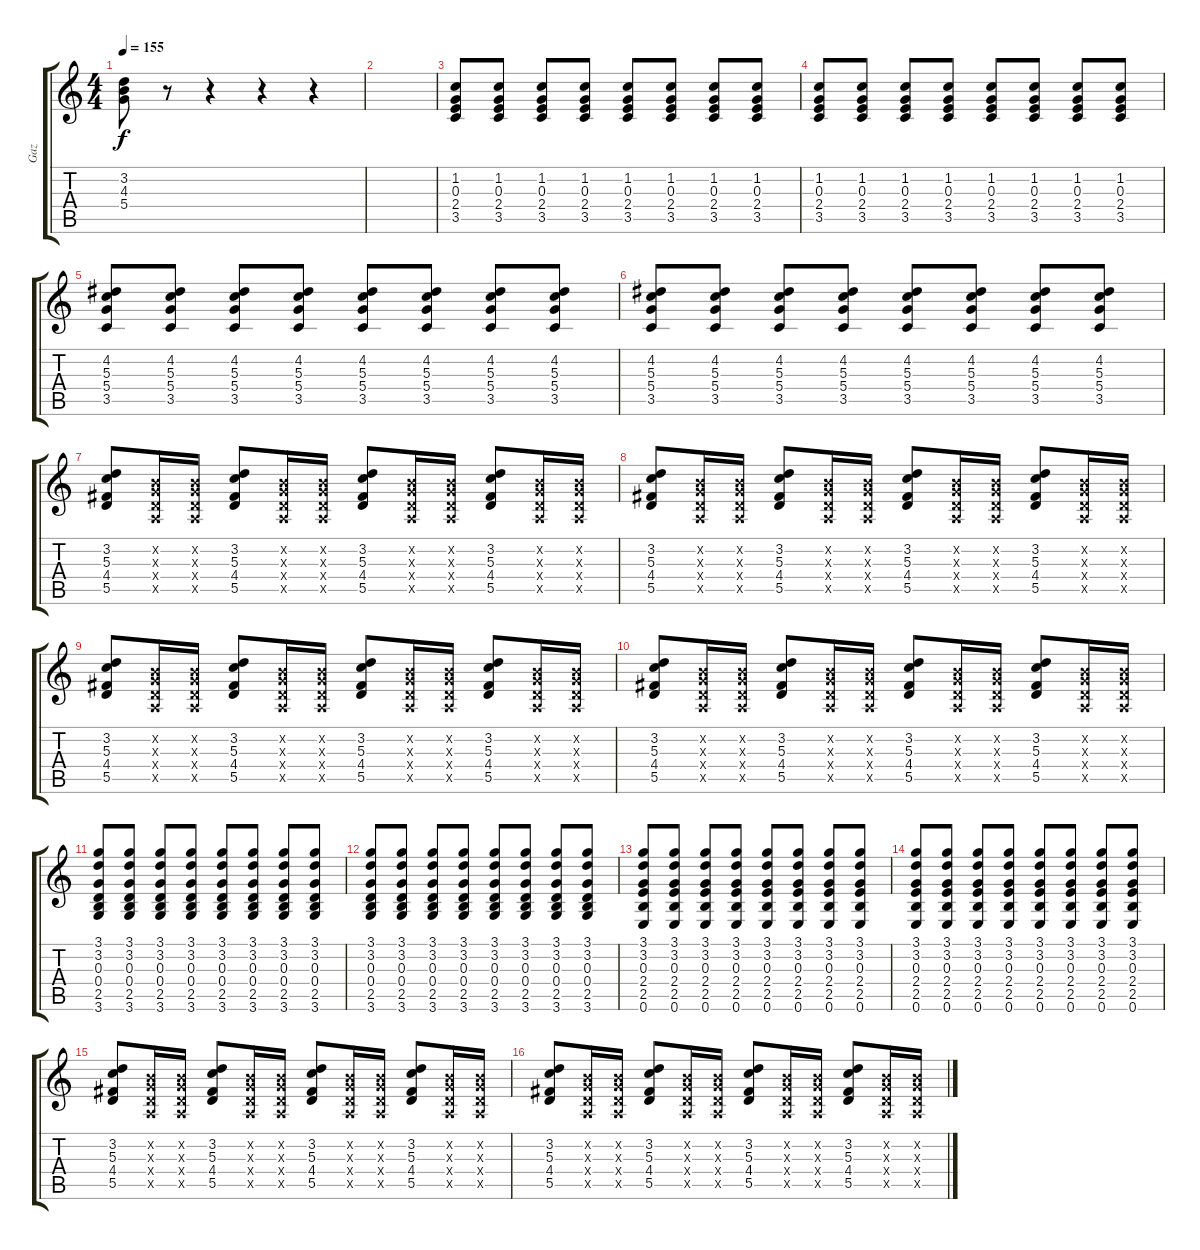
\track ("Gaz" "Gaz") {instrument distortionguitar}
\staff {score tabs}
\tuning (E4 B3 G3 D3 A2 E2) {hide}
\ts (4 4)
\tempo 155
\clef g2
\ks c
(3.2 4.3 5.4).8{dy f} r.8 r.4 r.4 r.4 |
|
(1.2 0.3 2.4 3.5).8 (1.2 0.3 2.4 3.5).8 (1.2 0.3 2.4 3.5).8 (1.2 0.3 2.4 3.5).8 (1.2 0.3 2.4 3.5).8 (1.2 0.3 2.4 3.5).8 (1.2 0.3 2.4 3.5).8 (1.2 0.3 2.4 3.5).8 |
(1.2 0.3 2.4 3.5).8 (1.2 0.3 2.4 3.5).8 (1.2 0.3 2.4 3.5).8 (1.2 0.3 2.4 3.5).8 (1.2 0.3 2.4 3.5).8 (1.2 0.3 2.4 3.5).8 (1.2 0.3 2.4 3.5).8 (1.2 0.3 2.4 3.5).8 |
(4.2 5.3 5.4 3.5).8 (4.2 5.3 5.4 3.5).8 (4.2 5.3 5.4 3.5).8 (4.2 5.3 5.4 3.5).8 (4.2 5.3 5.4 3.5).8 (4.2 5.3 5.4 3.5).8 (4.2 5.3 5.4 3.5).8 (4.2 5.3 5.4 3.5).8 |
(4.2 5.3 5.4 3.5).8 (4.2 5.3 5.4 3.5).8 (4.2 5.3 5.4 3.5).8 (4.2 5.3 5.4 3.5).8 (4.2 5.3 5.4 3.5).8 (4.2 5.3 5.4 3.5).8 (4.2 5.3 5.4 3.5).8 (4.2 5.3 5.4 3.5).8 |
(3.2 5.3 4.4 5.5).8 (0.2{x} 0.3{x} 0.4{x} 0.5{x}).16 (0.2{x} 0.3{x} 0.4{x} 0.5{x}).16 (3.2 5.3 4.4 5.5).8 (0.2{x} 0.3{x} 0.4{x} 0.5{x}).16 (0.2{x} 0.3{x} 0.4{x} 0.5{x}).16 (3.2 5.3 4.4 5.5).8 (0.2{x} 0.3{x} 0.4{x} 0.5{x}).16 (0.2{x} 0.3{x} 0.4{x} 0.5{x}).16 (3.2 5.3 4.4 5.5).8 (0.2{x} 0.3{x} 0.4{x} 0.5{x}).16 (0.2{x} 0.3{x} 0.4{x} 0.5{x}).16 |
(3.2 5.3 4.4 5.5).8 (0.2{x} 0.3{x} 0.4{x} 0.5{x}).16 (0.2{x} 0.3{x} 0.4{x} 0.5{x}).16 (3.2 5.3 4.4 5.5).8 (0.2{x} 0.3{x} 0.4{x} 0.5{x}).16 (0.2{x} 0.3{x} 0.4{x} 0.5{x}).16 (3.2 5.3 4.4 5.5).8 (0.2{x} 0.3{x} 0.4{x} 0.5{x}).16 (0.2{x} 0.3{x} 0.4{x} 0.5{x}).16 (3.2 5.3 4.4 5.5).8 (0.2{x} 0.3{x} 0.4{x} 0.5{x}).16 (0.2{x} 0.3{x} 0.4{x} 0.5{x}).16 |
(3.2 5.3 4.4 5.5).8 (0.2{x} 0.3{x} 0.4{x} 0.5{x}).16 (0.2{x} 0.3{x} 0.4{x} 0.5{x}).16 (3.2 5.3 4.4 5.5).8 (0.2{x} 0.3{x} 0.4{x} 0.5{x}).16 (0.2{x} 0.3{x} 0.4{x} 0.5{x}).16 (3.2 5.3 4.4 5.5).8 (0.2{x} 0.3{x} 0.4{x} 0.5{x}).16 (0.2{x} 0.3{x} 0.4{x} 0.5{x}).16 (3.2 5.3 4.4 5.5).8 (0.2{x} 0.3{x} 0.4{x} 0.5{x}).16 (0.2{x} 0.3{x} 0.4{x} 0.5{x}).16 |
(3.2 5.3 4.4 5.5).8 (0.2{x} 0.3{x} 0.4{x} 0.5{x}).16 (0.2{x} 0.3{x} 0.4{x} 0.5{x}).16 (3.2 5.3 4.4 5.5).8 (0.2{x} 0.3{x} 0.4{x} 0.5{x}).16 (0.2{x} 0.3{x} 0.4{x} 0.5{x}).16 (3.2 5.3 4.4 5.5).8 (0.2{x} 0.3{x} 0.4{x} 0.5{x}).16 (0.2{x} 0.3{x} 0.4{x} 0.5{x}).16 (3.2 5.3 4.4 5.5).8 (0.2{x} 0.3{x} 0.4{x} 0.5{x}).16 (0.2{x} 0.3{x} 0.4{x} 0.5{x}).16 |
(3.1 3.2 0.3 0.4 2.5 3.6).8 (3.1 3.2 0.3 0.4 2.5 3.6).8 (3.1 3.2 0.3 0.4 2.5 3.6).8 (3.1 3.2 0.3 0.4 2.5 3.6).8 (3.1 3.2 0.3 0.4 2.5 3.6).8 (3.1 3.2 0.3 0.4 2.5 3.6).8 (3.1 3.2 0.3 0.4 2.5 3.6).8 (3.1 3.2 0.3 0.4 2.5 3.6).8 |
(3.1 3.2 0.3 0.4 2.5 3.6).8 (3.1 3.2 0.3 0.4 2.5 3.6).8 (3.1 3.2 0.3 0.4 2.5 3.6).8 (3.1 3.2 0.3 0.4 2.5 3.6).8 (3.1 3.2 0.3 0.4 2.5 3.6).8 (3.1 3.2 0.3 0.4 2.5 3.6).8 (3.1 3.2 0.3 0.4 2.5 3.6).8 (3.1 3.2 0.3 0.4 2.5 3.6).8 |
(3.1 3.2 0.3 2.4 2.5 0.6).8 (3.1 3.2 0.3 2.4 2.5 0.6).8 (3.1 3.2 0.3 2.4 2.5 0.6).8 (3.1 3.2 0.3 2.4 2.5 0.6).8 (3.1 3.2 0.3 2.4 2.5 0.6).8 (3.1 3.2 0.3 2.4 2.5 0.6).8 (3.1 3.2 0.3 2.4 2.5 0.6).8 (3.1 3.2 0.3 2.4 2.5 0.6).8 |
(3.1 3.2 0.3 2.4 2.5 0.6).8 (3.1 3.2 0.3 2.4 2.5 0.6).8 (3.1 3.2 0.3 2.4 2.5 0.6).8 (3.1 3.2 0.3 2.4 2.5 0.6).8 (3.1 3.2 0.3 2.4 2.5 0.6).8 (3.1 3.2 0.3 2.4 2.5 0.6).8 (3.1 3.2 0.3 2.4 2.5 0.6).8 (3.1 3.2 0.3 2.4 2.5 0.6).8 |
(3.2 5.3 4.4 5.5).8 (0.2{x} 0.3{x} 0.4{x} 0.5{x}).16 (0.2{x} 0.3{x} 0.4{x} 0.5{x}).16 (3.2 5.3 4.4 5.5).8 (0.2{x} 0.3{x} 0.4{x} 0.5{x}).16 (0.2{x} 0.3{x} 0.4{x} 0.5{x}).16 (3.2 5.3 4.4 5.5).8 (0.2{x} 0.3{x} 0.4{x} 0.5{x}).16 (0.2{x} 0.3{x} 0.4{x} 0.5{x}).16 (3.2 5.3 4.4 5.5).8 (0.2{x} 0.3{x} 0.4{x} 0.5{x}).16 (0.2{x} 0.3{x} 0.4{x} 0.5{x}).16 |
(3.2 5.3 4.4 5.5).8 (0.2{x} 0.3{x} 0.4{x} 0.5{x}).16 (0.2{x} 0.3{x} 0.4{x} 0.5{x}).16 (3.2 5.3 4.4 5.5).8 (0.2{x} 0.3{x} 0.4{x} 0.5{x}).16 (0.2{x} 0.3{x} 0.4{x} 0.5{x}).16 (3.2 5.3 4.4 5.5).8 (0.2{x} 0.3{x} 0.4{x} 0.5{x}).16 (0.2{x} 0.3{x} 0.4{x} 0.5{x}).16 (3.2 5.3 4.4 5.5).8 (0.2{x} 0.3{x} 0.4{x} 0.5{x}).16 (0.2{x} 0.3{x} 0.4{x} 0.5{x}).16
